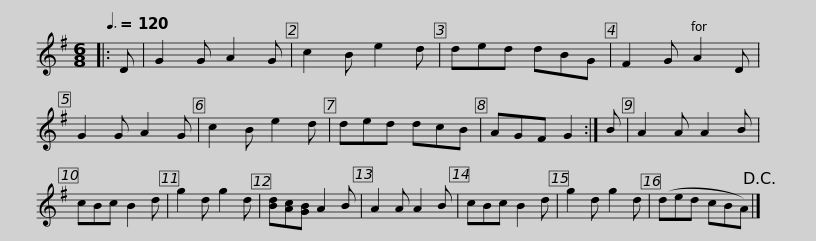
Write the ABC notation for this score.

X:1
L:1/8
Q:3/8=120
M:6/8
I:linebreak $
K:G
V:1 treble
V:1
|: D | G2 G A2 G | c2 B e2 d | ded dBG | F2 G A2 D | %5
 G2 G A2 G | c2 B e2 d | ded dcB | AGF G2 :|$ B | %10
 A2 A A2 B | cBc B2 d | g2 d g2 d | [Bd][Ac][GB] A2 B | A2 A A2 B | %15
 cBc B2 d | g2 d g2 d | (ded cBA)!D.C.! |] %18
